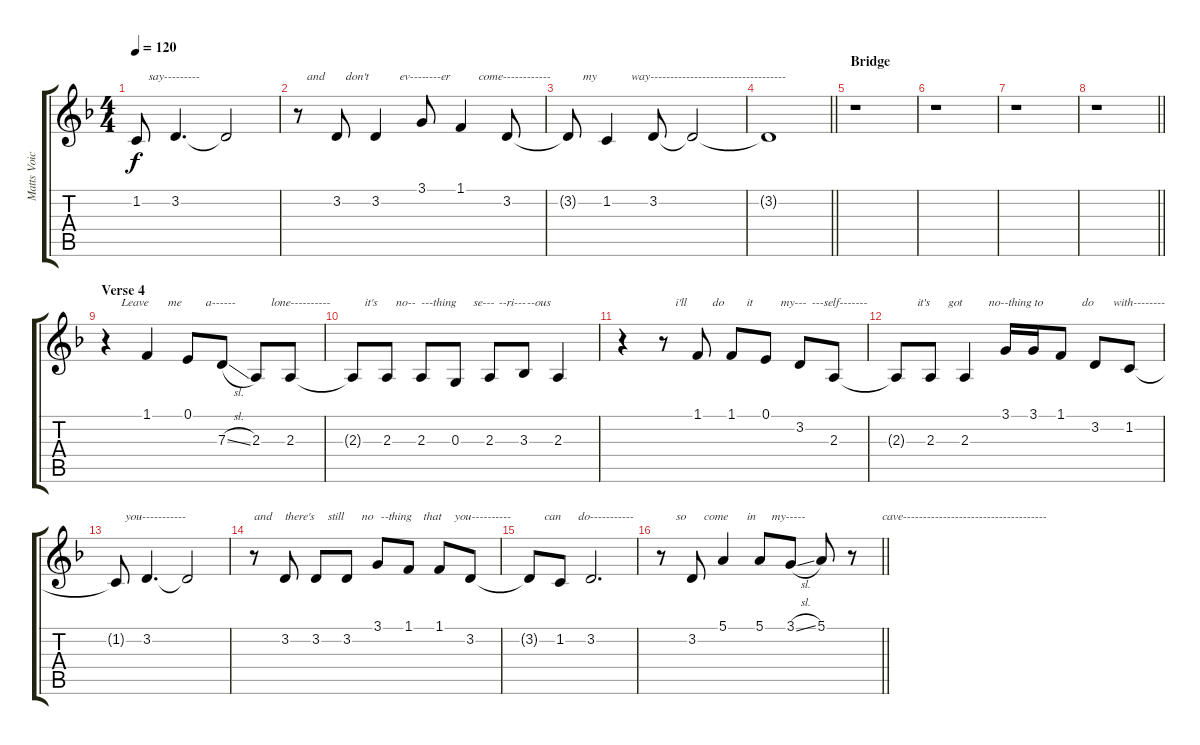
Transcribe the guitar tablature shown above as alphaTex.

\track ("Matts Voice" "Matts Voic") {mute instrument voiceoohs}
\staff {score tabs}
\tuning (E4 B3 G3 D3 A2 E2) {hide}
\ts (4 4)
\tempo 120
\clef g2
\ks f
1.2{t}.8{txt "    say---------" dy f} 3.2.4{d} 3.2{t}.2 |
r.8{txt "   and"} 3.2.8{txt "   don't"} 3.2.4{txt "        ev----"} 3.1.8{txt " ----er"} 1.1.4{txt "      come------------"} 3.2.8 |
3.2{t}.8{txt "     my"} 1.2.4{txt "        way----------------------------------"} 3.2.8 3.2{t}.2 |
\barLineRight lightlight
3.2{t}.1 |
\section ("" "Bridge")
r.1 |
r.1 |
r.1 |
\barLineRight lightlight
r.1 |
\section ("" "Verse 4")
r.4{txt "     Leave"} 1.1.4{txt "       me"} 0.1.8{txt "      a------"} 7.3{sl}.8 2.3.8{txt "     lone----------"} 2.3.8 |
2.3{t}.8{txt "    it's"} 2.3.8{txt "   no--"} 2.3.8{txt "---thing"} 0.3.8{txt "      se---"} 2.3.8{txt "   --ri---"} 3.3.8{txt " --ous"} 2.3.4 |
r.4 r.8{txt "    i'll"} 1.1.8{txt "     do"} 1.1.8{txt "     it"} 0.1.8{txt "     my---"} 3.2.8{txt "    ---self-------"} 2.3.8 |
2.3{t}.8{txt "       it's"} 2.3.8{txt "      got"} 2.3.4{txt "        no--thing to"} 3.1.16 3.1.16 1.1.8{txt "       do"} 3.2.8{txt "      with--------"} 1.2.8 |
1.2{t}.8{txt "   you-----------"} 3.2.4{d} 3.2{t}.2 |
r.8{txt "and"} 3.2.8{txt "there's"} 3.2.8{txt "    still"} 3.2.8{txt "     no"} 3.1.8{txt " --thing"} 1.1.8{txt "     that"} 1.1.8{txt "     you----------"} 3.2.8 |
3.2{t}.8{txt "     can"} 1.2.8{txt "      do-----------"} 3.2.2{d} |
\barLineRight lightlight
r.8{txt "     so"} 3.2.8{txt "    come"} 5.1.4{txt "        in"} 5.1.8{txt "    my-----"} 3.1{sl}.8 5.1.8 r.8{txt "          cave------------------------------------"}
